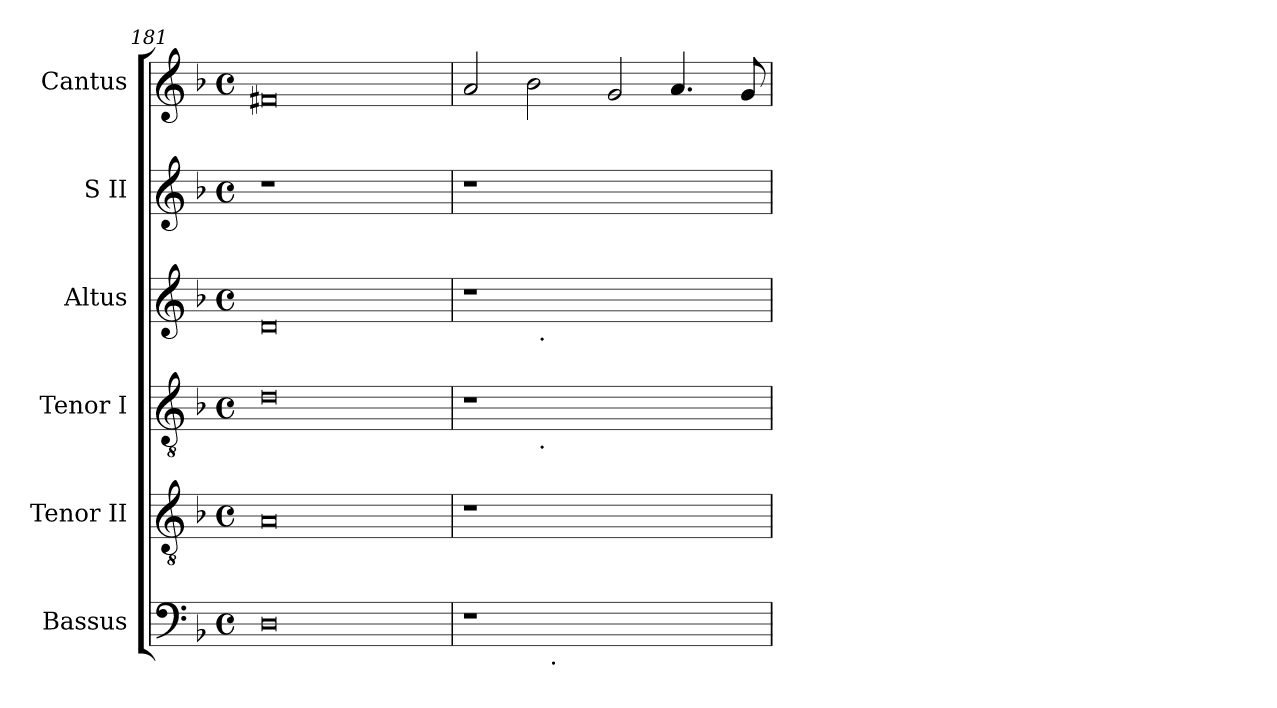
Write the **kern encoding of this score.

**kern	**kern	**kern	**kern	**kern	**kern
*part6	*part5	*part4	*part3	*part2	*part1
*staff6	*staff5	*staff4	*staff3	*staff2	*staff1
*I"Bassus	*I"Tenor II	*I"Tenor I	*I"Altus	*I"S II	*I"Cantus
*I'B	*I'T II	*I'T I	*I'A	*	*
*clefF4	*clefGv2	*clefGv2	*clefG2	*clefG2	*clefG2
*k[b-]	*k[b-]	*k[b-]	*k[b-]	*k[b-]	*k[b-]
*F:	*F:	*F:	*F:	*F:	*F:
*M4/4	*M4/4	*M4/4	*M4/4	*M4/4	*M4/4
*met(c)	*met(c)	*met(c)	*met(c)	*met(c)	*met(c)
=181	=181	=181	=181	=181	=181
0D	0A	0d	0d	1r	0f#X
.	.	.	.	1ryy	.
!!LO:PB:g=z
=182!	=182!	=182!	=182!	=182!	=182!
*^	*	*^	*^	*	*
1r	2ryy	1r	1r	2ryy	1r	2ryy	1r	2a/
.	16ryy	.	.	32ryy	.	32ryy	.	2b-\
!	!	!	!	!	!	!LO:TX:b:t=.	!	!
!	!	!	!	!LO:TX:b:t=.	!	!	!	!
.	.	.	.	1ryy	.	1ryy	.	.
!	!LO:TX:b:t=.	!	!	!	!	!	!	!
.	1ryy	.	.	.	.	.	.	.
1ryy	.	1ryy	1ryy	.	1ryy	.	1ryy	2g/
.	.	.	.	.	.	.	.	4.a/
.	.	.	.	4...ryy	.	4...ryy	.	.
.	4..ryy	.	.	.	.	.	.	.
.	.	.	.	.	.	.	.	8g/
*	*	*	*v	*v	*	*	*	*
*v	*v	*	*	*v	*v	*	*
=	=	=	=	=	=
*-	*-	*-	*-	*-	*-
